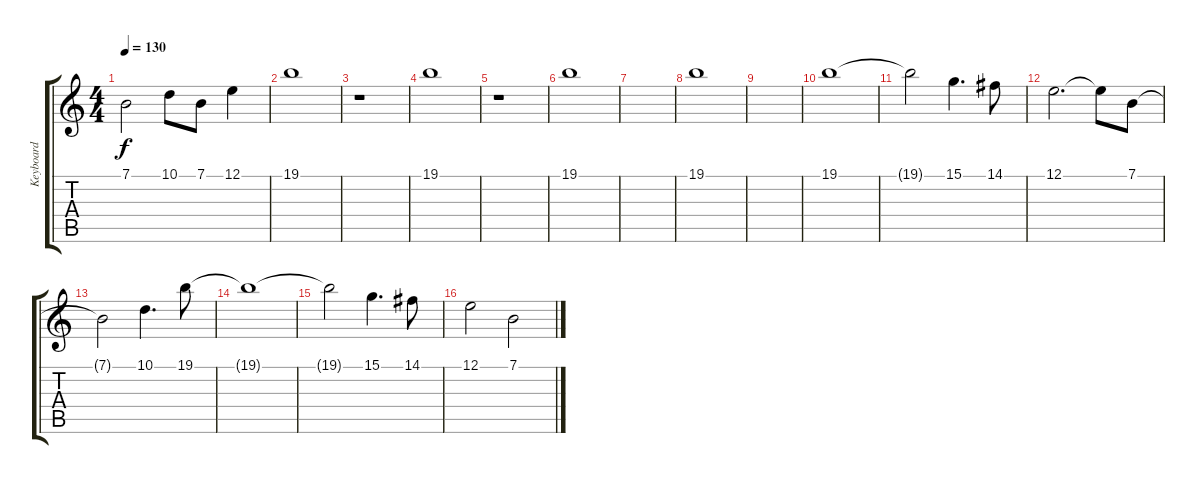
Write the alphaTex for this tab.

\track ("Keyboard" "Keyboard") {instrument fx4atmosphere}
\staff {score tabs}
\tuning (E4 B3 G3 D3 A2 E2) {hide}
\ts (4 4)
\tempo 130
\clef g2
\ks c
7.1{t}.2{dy f} 10.1.8 7.1.8 12.1.4 |
19.1.1 |
r.1 |
19.1.1 |
r.1 |
19.1.1 |
|
19.1.1 |
|
19.1.1 |
19.1{t}.2 15.1.4{d} 14.1.8 |
12.1.2{d} 12.1{t}.8 7.1.8 |
7.1{t}.2 10.1.4{d} 19.1.8 |
19.1{t}.1 |
19.1{t}.2 15.1.4{d} 14.1.8 |
12.1.2 7.1.2
